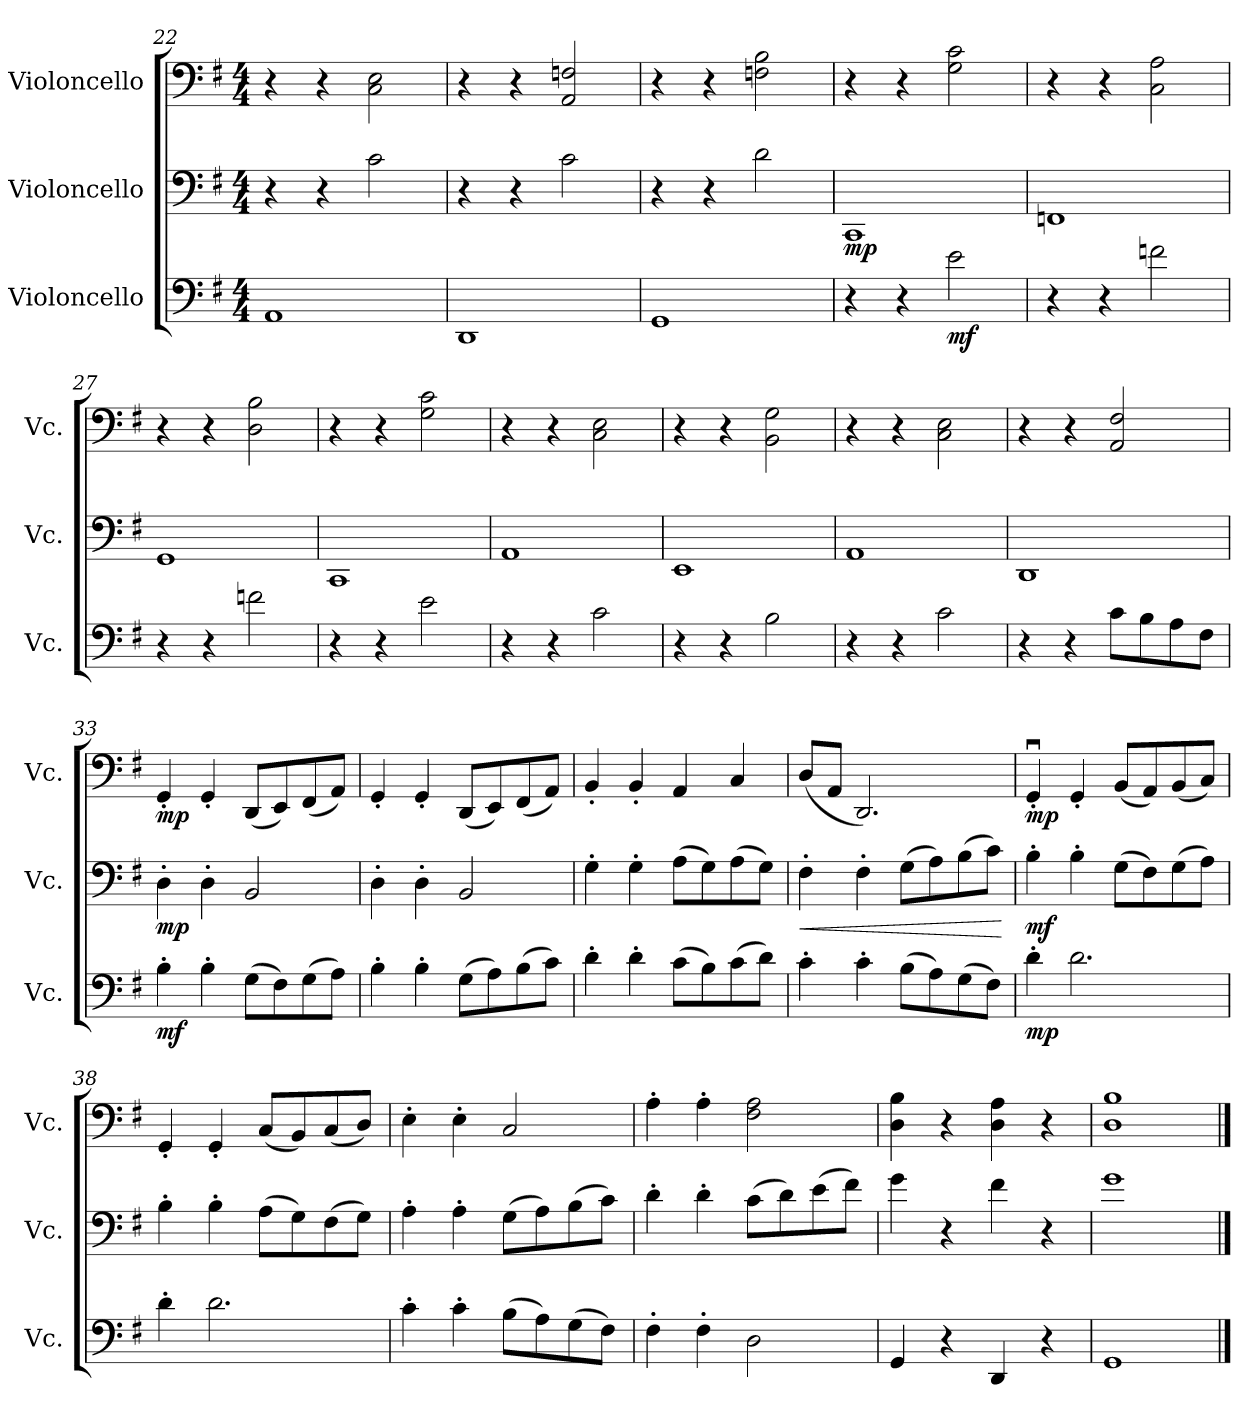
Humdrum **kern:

**kern	**dynam	**kern	**dynam	**kern	**dynam
*part3	*part3	*part2	*part2	*part1	*part1
*staff3	*staff3	*staff2	*staff2	*staff1	*staff1
*I"Violoncello	*	*I"Violoncello	*	*I"Violoncello	*
*I'Vc.	*	*I'Vc.	*	*I'Vc.	*
*clefF4	*	*clefF4	*	*clefF4	*
*k[f#]	*	*k[f#]	*	*k[f#]	*
*M4/4	*	*M4/4	*	*M4/4	*
=22	=22	=22	=22	=22	=22
1AA	.	4r	.	4r	.
.	.	4r	.	4r	.
.	.	2c\	.	2C\ 2E\	.
=23	=23	=23	=23	=23	=23
1DD	.	4r	.	4r	.
.	.	4r	.	4r	.
.	.	2c\	.	2AA/ 2Fn/	.
=24	=24	=24	=24	=24	=24
1GG	.	4r	.	4r	.
.	.	4r	.	4r	.
.	.	2d\	.	2Fn\ 2B\	.
=25	=25	=25	=25	=25	=25
!	!	!	!LO:DY:b	!	!
4r	.	1CC	mp	4r	.
4r	.	.	.	4r	.
!	!LO:DY:b	!	!	!	!
2e\	mf	.	.	2G\ 2c\	.
=26	=26	=26	=26	=26	=26
4r	.	1FFn	.	4r	.
4r	.	.	.	4r	.
2fn\	.	.	.	2C\ 2A\	.
=27	=27	=27	=27	=27	=27
4r	.	1GG	.	4r	.
4r	.	.	.	4r	.
2fn\	.	.	.	2D\ 2B\	.
!!LO:PB:g=z
=28	=28	=28	=28	=28	=28
4r	.	1CC	.	4r	.
4r	.	.	.	4r	.
2e\	.	.	.	2G\ 2c\	.
=29	=29	=29	=29	=29	=29
4r	.	1AA	.	4r	.
4r	.	.	.	4r	.
2c\	.	.	.	2C\ 2E\	.
=30	=30	=30	=30	=30	=30
4r	.	1EE	.	4r	.
4r	.	.	.	4r	.
2B\	.	.	.	2BB\ 2G\	.
=31	=31	=31	=31	=31	=31
4r	.	1AA	.	4r	.
4r	.	.	.	4r	.
2c\	.	.	.	2C\ 2E\	.
=32	=32	=32	=32	=32	=32
4r	.	1DD	.	4r	.
4r	.	.	.	4r	.
8c\L	.	.	.	2AA/ 2F#/	.
8B\	.	.	.	.	.
8A\	.	.	.	.	.
8F#\J	.	.	.	.	.
=33	=33	=33	=33	=33	=33
!	!LO:DY:b	!	!LO:DY:b	!	!LO:DY:b
4B'\	mf	4D'\	mp	4GG'/	mp
4B'\	.	4D'\	.	4GG'/	.
(8G\L	.	2BB/	.	(8DD/L	.
8F#\)	.	.	.	8EE/)	.
(8G\	.	.	.	(8FF#/	.
8A\J)	.	.	.	8AA/J)	.
!!LO:LB:g=z
=34	=34	=34	=34	=34	=34
4B'\	.	4D'\	.	4GG'/	.
4B'\	.	4D'\	.	4GG'/	.
(8G\L	.	2BB/	.	(8DD/L	.
8A\)	.	.	.	8EE/)	.
(8B\	.	.	.	(8FF#/	.
8c\J)	.	.	.	8AA/J)	.
=35	=35	=35	=35	=35	=35
4d'\	.	4G'\	.	4BB'/	.
4d'\	.	4G'\	.	4BB'/	.
(8c\L	.	(8A\L	.	4AA/	.
8B\)	.	8G\)	.	.	.
(8c\	.	(8A\	.	4C/	.
8d\J)	.	8G\J)	.	.	.
=36	=36	=36	=36	=36	=36
!	!	!	!LO:HP:b	!	!
4c'\	.	4F#'\	<	(8D/L	.
.	.	.	.	8AA/J	.
4c'\	.	4F#'\	.	2.DD/)	.
(8B\L	.	(8G\L	.	.	.
8A\)	.	8A\)	.	.	.
(8G\	.	(8B\	.	.	.
8F#\J)	.	8c\J)	.	.	.
.	.	.	[	.	.
=37	=37	=37	=37	=37	=37
!	!LO:DY:b	!	!LO:DY:b	!	!LO:DY:b
4d'\	mp	4B'\	mf	4GGu'/	mp
2.d\	.	4B'\	.	4GG'/	.
.	.	(8G\L	.	(8BB/L	.
.	.	8F#\)	.	8AA/)	.
.	.	(8G\	.	(8BB/	.
.	.	8A\J)	.	8C/J)	.
!!LO:LB:g=z
=38	=38	=38	=38	=38	=38
4d'\	.	4B'\	.	4GG'/	.
2.d\	.	4B'\	.	4GG'/	.
.	.	(8A\L	.	(8C/L	.
.	.	8G\)	.	8BB/)	.
.	.	(8F#\	.	(8C/	.
.	.	8G\J)	.	8D/J)	.
=39	=39	=39	=39	=39	=39
4c'\	.	4A'\	.	4E'\	.
4c'\	.	4A'\	.	4E'\	.
(8B\L	.	(8G\L	.	2C/	.
8A\)	.	8A\)	.	.	.
(8G\	.	(8B\	.	.	.
8F#\J)	.	8c\J)	.	.	.
=40	=40	=40	=40	=40	=40
4F#'\	.	4d'\	.	4A'\	.
4F#'\	.	4d'\	.	4A'\	.
2D\	.	(8c\L	.	2F#\ 2A\	.
.	.	8d\)	.	.	.
.	.	(8e\	.	.	.
.	.	8f#\J)	.	.	.
=41	=41	=41	=41	=41	=41
4GG/	.	4g\	.	4D\ 4B\	.
4r	.	4r	.	4r	.
4DD/	.	4f#\	.	4D\ 4A\	.
4r	.	4r	.	4r	.
=42	=42	=42	=42	=42	=42
1GG	.	1g	.	1D 1B	.
==	==	==	==	==	==
*-	*-	*-	*-	*-	*-
